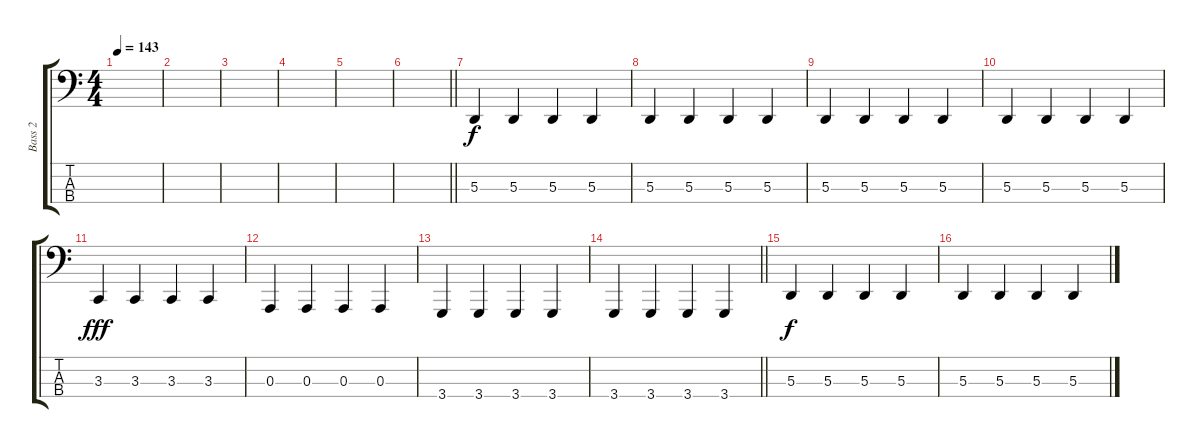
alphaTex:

\track ("Bass 2" "Bass 2") {instrument lead2sawtooth}
\staff {score tabs}
\tuning (G2 D2 A1 E1) {hide}
\ts (4 4)
\tempo 143
\clef f4
\ks c
|
|
|
|
|
\barLineRight lightlight
|
5.3.4 5.3.4 5.3.4 5.3.4 |
5.3.4 5.3.4 5.3.4 5.3.4 |
5.3.4 5.3.4 5.3.4 5.3.4 |
5.3.4 5.3.4 5.3.4 5.3.4 |
3.3.4{dy fff} 3.3.4 3.3.4 3.3.4 |
0.3.4 0.3.4 0.3.4 0.3.4 |
3.4.4 3.4.4 3.4.4 3.4.4 |
\barLineRight lightlight
3.4.4 3.4.4 3.4.4 3.4.4 |
5.3.4{dy f} 5.3.4 5.3.4 5.3.4 |
5.3.4 5.3.4 5.3.4 5.3.4
